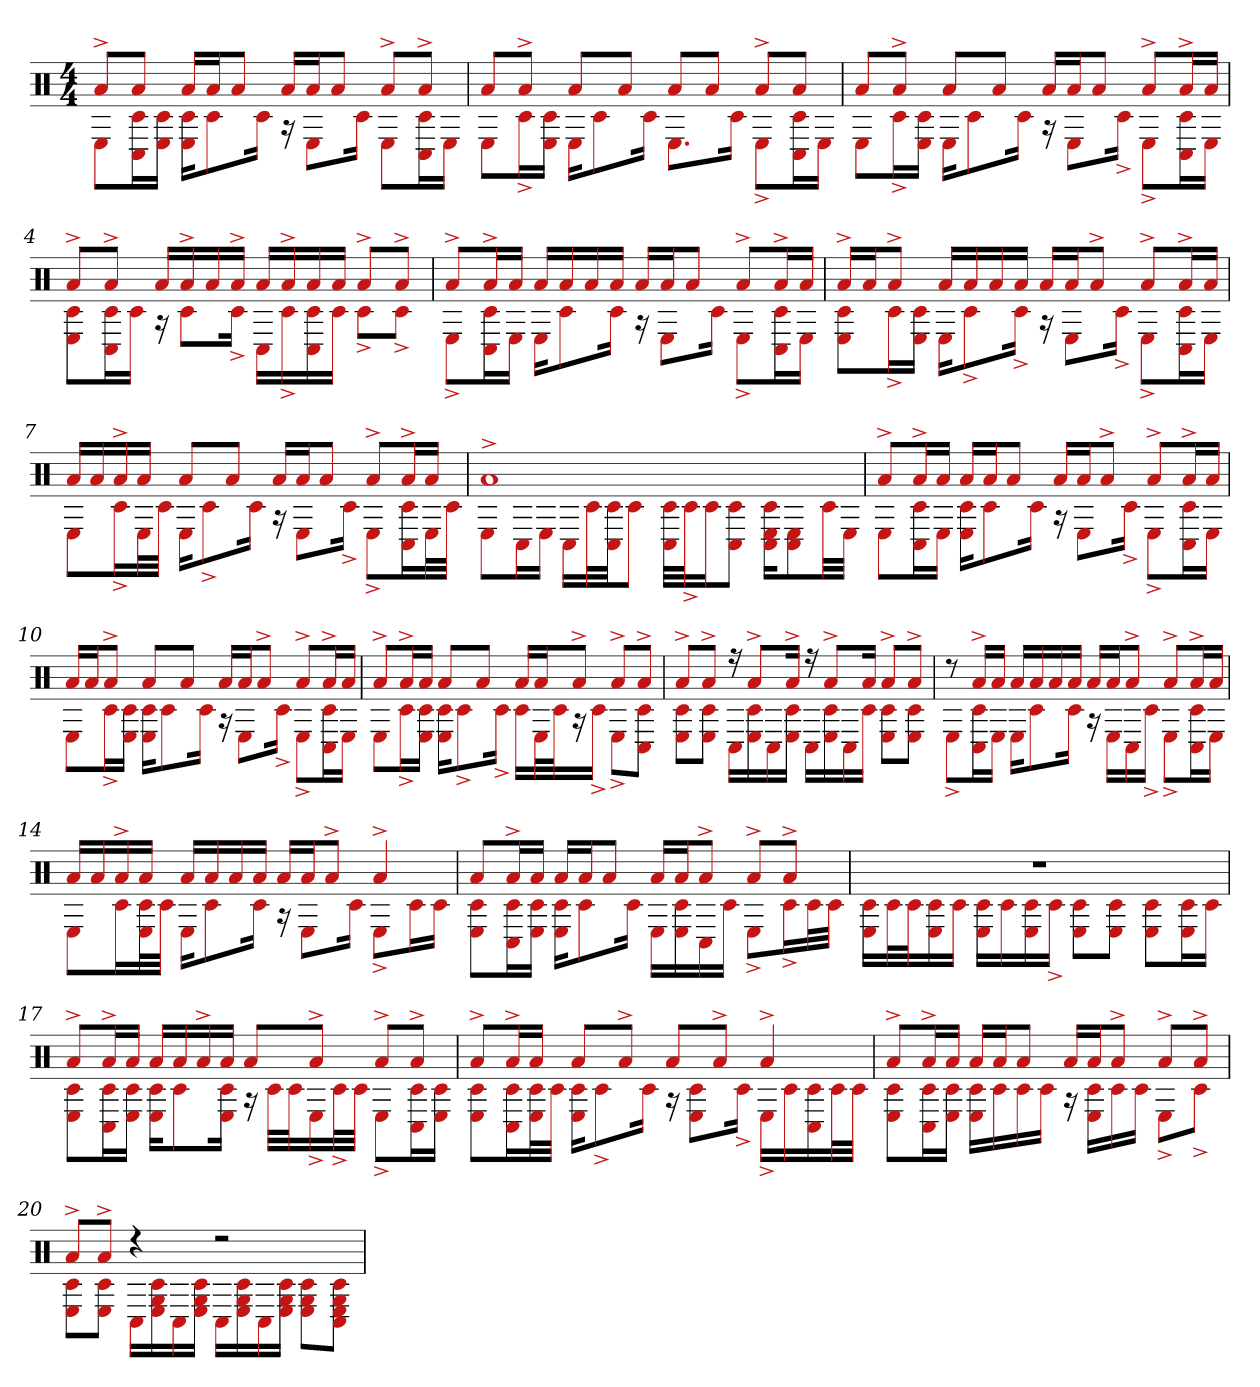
**kern
*part1
*staff1
*clefX
*k[]
*M4/4
=1
*^
8a^L	8EL
8aJ	16C# 16c#L
.	16E 16c#JJ
16aLL	16c# 16EKL
16aJ	8c#
8aJ	.
.	16c#Jk
16aLL	16r
16aJ	8EL
8aJ	.
.	16c#Jk
8a^L	8EL
8a^J	16c# 16C#L
.	16EJJ
=2	=2
8aL	8EL
8a^J	16c#^L
.	16E 16c#JJ
8aL	16EKL
.	8c#
8aJ	.
.	16c#Jk
8aL	8.EL
8aJ	.
.	16c#Jk
8a^L	8E^L
8aJ	16C# 16c#L
.	16EJJ
=3	=3
8aL	8EL
8a^J	16c#^L
.	16E 16c#JJ
8aL	16EKL
.	8c#
8aJ	.
.	16c#Jk
16aLL	16r
16aJ	8EL
8aJ	.
.	16c#^Jk
8a^L	8E^L
16a^L	16C# 16c#L
16aJJ	16EJJ
=4	=4
8a^L	8E 8c#L
8a^J	16C# 16c#L
.	16c#JJ
16aLL	16r
16a^	8c#L
16a	.
16a^JJ	16c#^Jk
16aLL	16C#LL
16a^	16c#^
16a	16C# 16c#
16aJJ	16c#JJ
8a^L	8c#^L
8a^J	8c#^J
=5	=5
8a^L	8E^L
16a^L	16C# 16c#L
16aJJ	16EJJ
16aLL	16EKL
16a	8c#
16a	.
16aJJ	16c#Jk
16aLL	16r
16aJ	8EL
8aJ	.
.	16c#Jk
8a^L	8E^L
16a^L	16C# 16c#L
16aJJ	16EJJ
=6	=6
16a^LL	8c# 8EL
16aJ	.
8a^J	16c#^L
.	16E 16c#JJ
16aLL	16EKL
16a	8c#^
16a	.
16aJJ	16c#^Jk
16aLL	16r
16aJ	8EL
8a^J	.
.	16c#^Jk
8a^L	8E^L
16a^L	16C# 16c#L
16aJJ	16EJJ
=7	=7
16aLL	8EL
16a	.
16a^	16c#^L
16aJJ	32EL
.	32c#JJJ
8aL	16EKL
.	8c#^
8aJ	.
.	16c#Jk
16aLL	16r
16aJ	8EL
8aJ	.
.	16c#^Jk
8a^L	8E^L
16a^L	16C# 16c#L
16aJJ	32EL
.	32c#JJJ
=8	=8
1a^	8EL
.	16C#L
.	16EJJ
.	16C#LL
.	32c#L
.	32c# 32C#JJ
.	8c#J
.	32C# 32c#LLL
.	32c#^J
.	16c#J
.	8C# 8c#J
.	16C# 16c# 16EKL
.	8E 8C#
.	32c#LL
.	32EJJJ
=9	=9
8a^L	8EL
16a^L	16C# 16c#L
16aJJ	16EJJ
16aLL	16E 16c#KL
16aJ	8c#
8aJ	.
.	16c#Jk
16aLL	16r
16aJ	8EL
8a^J	.
.	16c#^Jk
8a^L	8E^L
16a^L	16C# 16c#L
16aJJ	16EJJ
=10	=10
16aLL	8EL
16aJ	.
8a^J	16c#^L
.	16E 16c#JJ
8aL	16E 16c#KL
.	8c#
8aJ	.
.	16c#Jk
16aLL	16r
16aJ	8EL
8a^J	.
.	16c#^Jk
8a^L	8E^L
16a^L	16C# 16c#L
16aJJ	16EJJ
=11	=11
8a^L	8EL
16a^L	16c#^L
16aJJ	16E 16c#JJ
8aL	16c# 16EKL
.	8c#^
8aJ	.
.	16c#^Jk
16aLL	16c#LL
16aJ	32EL
.	32c#J
8a^J	16r
.	16c#^JJ
8a^L	8E^L
8a^J	8C# 8c#J
=12	=12
8a^L	8E 8c#L
8a^J	8c# 8EJ
16r	16C#LL
8a^L	16c# 16E
.	16C#
16a^Jk	16c# 16EJJ
16r	16C#LL
8a^L	16E 16c#
.	16C#
16aJk	16c#JJ
8a^L	8c# 8EL
8a^J	8c# 8EJ
=13	=13
8r	8E^L
16a^LL	16C# 16c#L
16aJJ	16EJJ
16aLL	16EKL
16a	8c#
16a	.
16aJJ	16c#Jk
16aLL	16r
16aJ	16ELL
8a^J	16C#
.	16c#^JJ
8a^L	8E^L
16a^L	16C# 16c#L
16aJJ	16EJJ
=14	=14
16aLL	8EL
16a	.
16a^	16c#L
16aJJ	32E 32c#L
.	32c#JJJ
16aLL	16EKL
16a	8c#
16a	.
16aJJ	16c#Jk
16aLL	16r
16aJ	8EL
8a^J	.
.	16c#Jk
4a^	8E^L
.	16c#L
.	16c#JJ
=15	=15
8aL	8c# 8EL
16a^L	16c# 16C#L
16aJJ	16E 16c#JJ
16aLL	16c# 16EKL
16aJ	8c#
8aJ	.
.	16c#Jk
16aLL	16ELL
16aJ	16E 16c#
8a^J	16C#
.	16c#JJ
8a^L	8E^L
8a^J	16c#^L
.	32c#L
.	32c#JJJ
=16	=16
1r	16E 16c#LL
.	32c#L
.	32c#J
.	16c# 16E
.	16c#JJ
.	16E 16c#LL
.	16c#
.	16c# 16E
.	16c#^JJ
.	8E 8c#L
.	8E 8c#J
.	8E 8c#L
.	16c# 16EL
.	16c#JJ
=17	=17
8a^L	8E 8c#L
16a^L	16C# 16c#L
16aJJ	16E 16c#JJ
16aLL	16E 16c#KL
16a	8c#
16a^	.
16aJJ	16E 16c#Jk
8aL	16r
.	32c#LLL
.	32c#J
8a^J	16E^
.	32c#^L
.	32c#JJJ
8a^L	8E^L
8a^J	16c# 16C#L
.	16E 16c#JJ
=18	=18
8a^L	8c# 8EL
16a^L	16C# 16c#L
16aJJ	32c# 32EL
.	32c#JJJ
8aL	16E 16c#KL
.	8c#^
8a^J	.
.	16c#Jk
8aL	16r
.	8E 8c#L
8a^J	.
.	16c#^Jk
4a^	16E^LL
.	16c#
.	16C# 16c#
.	32c#L
.	32c#JJJ
=19	=19
8a^L	8c# 8EL
16a^L	16C# 16c#L
16aJJ	16E 16c#JJ
16aLL	16c# 16ELL
16aJ	16c#
8aJ	16c#
.	16c#JJ
16aLL	16r
16aJ	16E 16c#LL
8a^J	16c#
.	16c#JJ
8a^L	8E^L
8a^J	8c#^J
=20	=20
8a^L	8c# 8EL
8a^J	8c# 8EJ
4r	16C#LL
.	16c# 16G 16E
.	16C#
.	16E 16c# 16GJJ
2r	16C#LL
.	16E 16c# 16G
.	16C#
.	16E 16c# 16GJJ
.	8E 8G 8c#L
.	8E 8G 8c# 8C#J
*v	*v
=
*-
